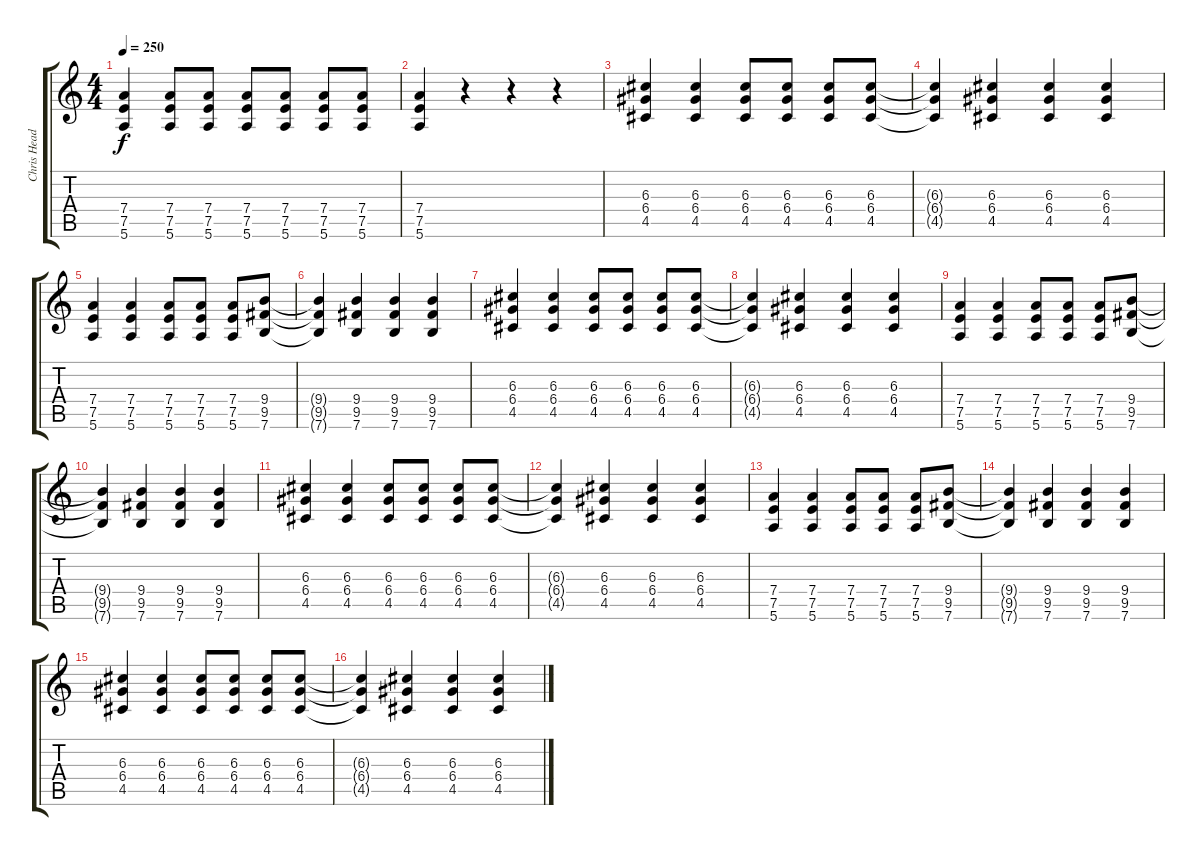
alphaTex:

\track ("Chris Head" "Chris Head") {instrument distortionguitar}
\staff {score tabs}
\tuning (E4 B3 G3 D3 A2 E2) {hide}
\ts (4 4)
\tempo 250
\clef g2
\ks c
(7.4 7.5 5.6).4{dy f} (7.4 7.5 5.6).8 (7.4 7.5 5.6).8 (7.4 7.5 5.6).8 (7.4 7.5 5.6).8 (7.4 7.5 5.6).8 (7.4 7.5 5.6).8 |
(7.4 7.5 5.6).4 r.4 r.4 r.4 |
(6.3 6.4 4.5).4 (6.3 6.4 4.5).4 (6.3 6.4 4.5).8 (6.3 6.4 4.5).8 (6.3 6.4 4.5).8 (6.3 6.4 4.5).8 |
(6.3{t} 6.4{t} 4.5{t}).4 (6.3 6.4 4.5).4 (6.3 6.4 4.5).4 (6.3 6.4 4.5).4 |
(7.4 7.5 5.6).4 (7.4 7.5 5.6).4 (7.4 7.5 5.6).8 (7.4 7.5 5.6).8 (7.4 7.5 5.6).8 (9.4 9.5 7.6).8 |
(9.4{t} 9.5{t} 7.6{t}).4 (9.4 9.5 7.6).4 (9.4 9.5 7.6).4 (9.4 9.5 7.6).4 |
(6.3 6.4 4.5).4 (6.3 6.4 4.5).4 (6.3 6.4 4.5).8 (6.3 6.4 4.5).8 (6.3 6.4 4.5).8 (6.3 6.4 4.5).8 |
(6.3{t} 6.4{t} 4.5{t}).4 (6.3 6.4 4.5).4 (6.3 6.4 4.5).4 (6.3 6.4 4.5).4 |
(7.4 7.5 5.6).4 (7.4 7.5 5.6).4 (7.4 7.5 5.6).8 (7.4 7.5 5.6).8 (7.4 7.5 5.6).8 (9.4 9.5 7.6).8 |
(9.4{t} 9.5{t} 7.6{t}).4 (9.4 9.5 7.6).4 (9.4 9.5 7.6).4 (9.4 9.5 7.6).4 |
(6.3 6.4 4.5).4 (6.3 6.4 4.5).4 (6.3 6.4 4.5).8 (6.3 6.4 4.5).8 (6.3 6.4 4.5).8 (6.3 6.4 4.5).8 |
(6.3{t} 6.4{t} 4.5{t}).4 (6.3 6.4 4.5).4 (6.3 6.4 4.5).4 (6.3 6.4 4.5).4 |
(7.4 7.5 5.6).4 (7.4 7.5 5.6).4 (7.4 7.5 5.6).8 (7.4 7.5 5.6).8 (7.4 7.5 5.6).8 (9.4 9.5 7.6).8 |
(9.4{t} 9.5{t} 7.6{t}).4 (9.4 9.5 7.6).4 (9.4 9.5 7.6).4 (9.4 9.5 7.6).4 |
(6.3 6.4 4.5).4 (6.3 6.4 4.5).4 (6.3 6.4 4.5).8 (6.3 6.4 4.5).8 (6.3 6.4 4.5).8 (6.3 6.4 4.5).8 |
(6.3{t} 6.4{t} 4.5{t}).4 (6.3 6.4 4.5).4 (6.3 6.4 4.5).4 (6.3 6.4 4.5).4
